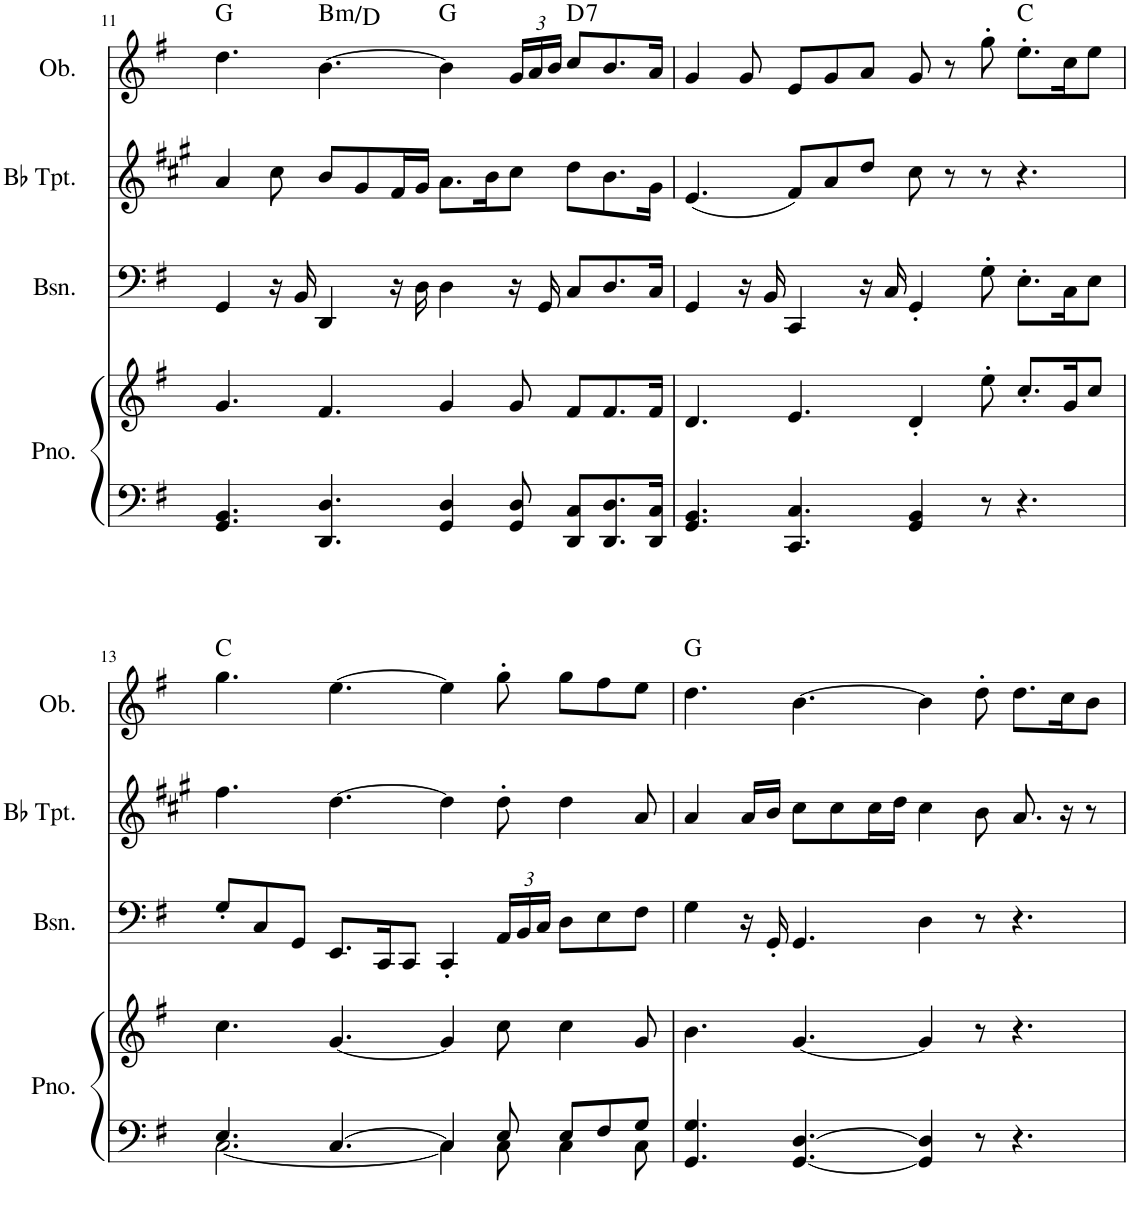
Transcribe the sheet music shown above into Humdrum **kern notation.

**kern	**kern	**kern	**kern	**kern	**harte
*part4	*part4	*part3	*part2	*part1	*part1
*staff5	*staff4	*staff3	*staff2	*staff1	*
*I"Piano	*	*I"Bassoon	*I"Bb Trumpet	*I"Oboe	*
*I'Pno.	*	*I'Bsn.	*I'Bb Tpt.	*I'Ob.	*
!!LO:PB:g=z
*clefF4	*clefG2	*clefF4	*clefG2	*clefG2	*
*	*	*	*Trd1c2	*	*
*k[f#]	*k[f#]	*k[f#]	*k[f#c#g#]	*k[f#]	*
*M12/8	*M12/8	*M12/8	*M12/8	*M12/8	*
=11	=11	=11	=11	=11	=11
4.GG/ 4.BB/	4.g/	4GG/	4a/	4.dd\	G:maj
.	.	16r	8cc#\	.	.
.	.	16BB/	.	.	.
!	!	!	!	!	!LO:H:kt=m
4.DD/ 4.D/	4.f#/	4DD/	8b/L	[4.b\	B:min/b3
.	.	.	8g#/	.	.
.	.	16r	16f#/L	.	.
.	.	16D\	16g#/JJ	.	.
4GG/ 4D/	4g/	4D\	8.a\L	4b\]	G:maj
.	.	.	16b\K	.	.
*	*	*	*	*Xbrackettup	*
8GG/ 8D/	8g/	16r	8cc#\J	24g/LL	.
.	.	.	.	24a/	.
.	.	16GG/	.	.	.
.	.	.	.	24b/JJ	.
!	!	!	!	!	!LO:H:kt=7
8DD/ 8C/L	8f#/L	8C/L	8dd\L	8cc/L	D:7
8.DD/ 8.D/	8.f#/	8.D/	8.b\	8.b/	.
16DD/ 16C/Jk	16f#/Jk	16C/Jk	16g#\Jk	16a/Jk	.
=12	=12	=12	=12	=12	=12
4.GG/ 4.BB/	4.d/	4GG/	(4.e/	4g/	.
.	.	16r	.	8g/	.
.	.	16BB/	.	.	.
4.CC/ 4.C/	4.e/	4CC/	8f#/L)	8e/L	.
.	.	.	8a/	8g/	.
.	.	16r	8dd/J	8a/J	.
.	.	16C/	.	.	.
4GG/ 4BB/	4d'/	4GG'/	8cc#\	8g/	.
.	.	.	8r	8r	.
8r	8ee'\	8G'\	8r	8gg'\	.
4.r	8.cc'/L	8.E'\L	4.r	8.ee'\L	C:maj
.	16g/K	16C\K	.	16cc\K	.
.	8cc/J	8E\J	.	8ee\J	.
!!LO:LB:g=z
=13	=13	=13	=13	=13	=13
*^	*	*	*	*	*
4.E/	[2.C\	4.cc\	8G'/L	4.ff#\	4.gg\	C:maj
.	.	.	8C/	.	.	.
.	.	.	8GG/J	.	.	.
[4.C/	.	[4.g/	8.EE/L	[4.dd\	[4.ee\	.
.	.	.	16CC/K	.	.	.
.	.	.	8CC/J	.	.	.
4C/]	4C\]	4g/]	4CC'/	4dd\]	4ee\]	.
*	*	*	*Xbrackettup	*	*	*
8E/	8C\	8cc\	24AA/LL	8dd'\	8gg'\	.
.	.	.	24BB/	.	.	.
.	.	.	24C/JJ	.	.	.
8E/L	4C\	4cc\	8D\L	4dd\	8gg\L	.
8F#/	.	.	8E\	.	8ff#\	.
8G/J	8C\	8g/	8F#\J	8a/	8ee\J	.
*v	*v	*	*	*	*	*
=14	=14	=14	=14	=14	=14
4.GG/ 4.G/	4.b\	4G\	4a/	4.dd\	G:maj
.	.	16r	16a/LL	.	.
.	.	16GG'/	16b/JJ	.	.
[4.GG/ [4.D/	[4.g/	4.GG/	8cc#\L	[4.b\	.
.	.	.	8cc#\	.	.
.	.	.	16cc#\L	.	.
.	.	.	16dd\JJ	.	.
4GG/] 4D/]	4g/]	4D\	4cc#\	4b\]	.
8r	8r	8r	8b\	8dd'\	.
4.r	4.r	4.r	8.a/	8.dd\L	.
.	.	.	16r	16cc\K	.
.	.	.	8r	8b\J	.
=	=	=	=	=	=
*-	*-	*-	*-	*-	*-
